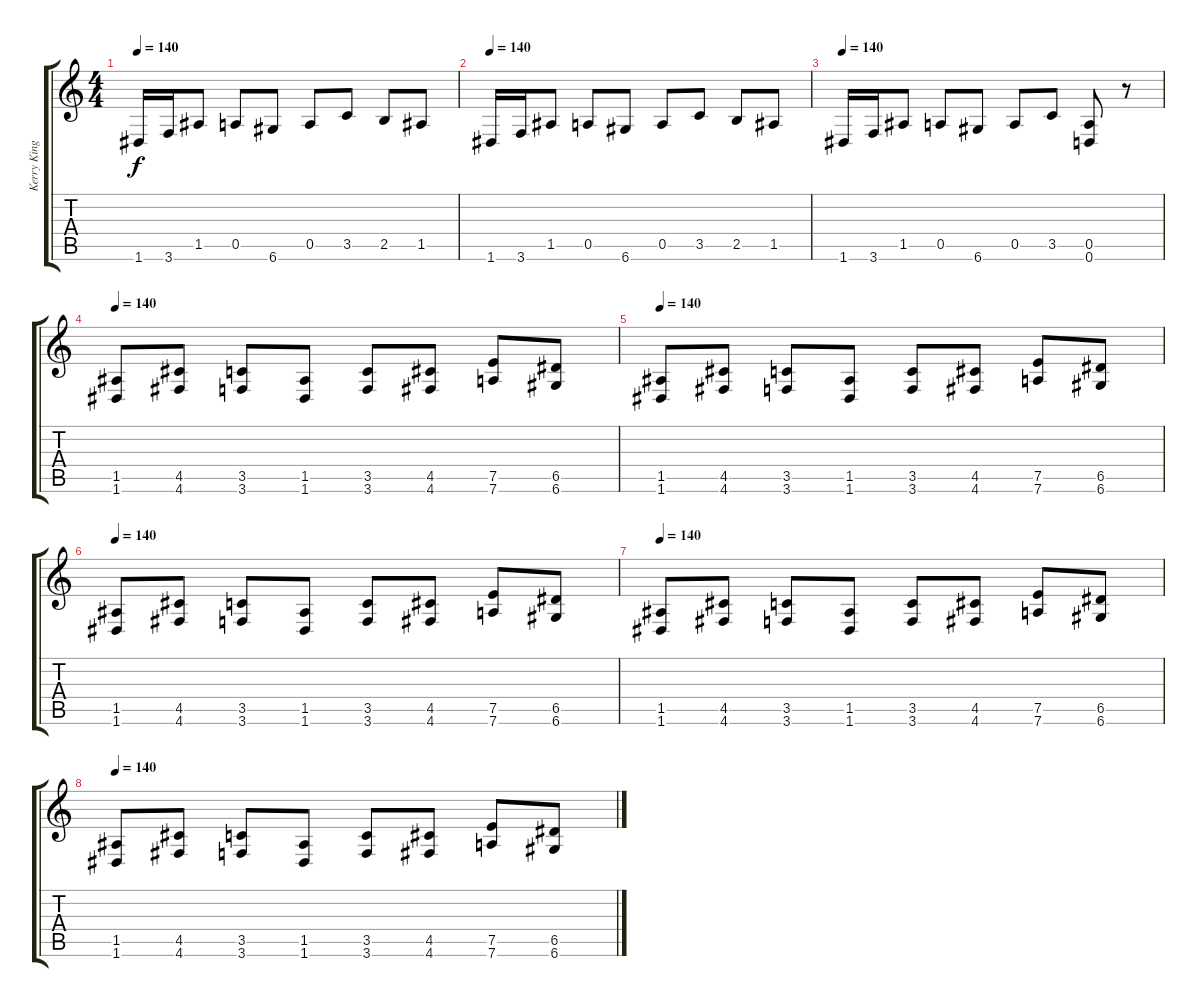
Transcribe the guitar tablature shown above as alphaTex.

\track ("Kerry King" "Kerry King") {instrument distortionguitar}
\staff {score tabs}
\tuning (E4 B3 G3 D3 A2 D2) {hide}
\ts (4 4)
\tempo 140
\clef g2
\ks c
1.6.16{dy f} 3.6.16 1.5.8 0.5.8 6.6.8 0.5.8 3.5.8 2.5.8 1.5.8 |
\tempo 140
1.6.16 3.6.16 1.5.8 0.5.8 6.6.8 0.5.8 3.5.8 2.5.8 1.5.8 |
\tempo 140
1.6.16 3.6.16 1.5.8 0.5.8 6.6.8 0.5.8 3.5.8 (0.5 0.6).8 r.8 |
\tempo 140
(1.5 1.6).8 (4.5 4.6).8 (3.5 3.6).8 (1.5 1.6).8 (3.5 3.6).8 (4.5 4.6).8 (7.5 7.6).8 (6.5 6.6).8 |
\tempo 140
(1.5 1.6).8 (4.5 4.6).8 (3.5 3.6).8 (1.5 1.6).8 (3.5 3.6).8 (4.5 4.6).8 (7.5 7.6).8 (6.5 6.6).8 |
\tempo 140
(1.5 1.6).8 (4.5 4.6).8 (3.5 3.6).8 (1.5 1.6).8 (3.5 3.6).8 (4.5 4.6).8 (7.5 7.6).8 (6.5 6.6).8 |
\tempo 140
(1.5 1.6).8 (4.5 4.6).8 (3.5 3.6).8 (1.5 1.6).8 (3.5 3.6).8 (4.5 4.6).8 (7.5 7.6).8 (6.5 6.6).8 |
\tempo 140
(1.5 1.6).8 (4.5 4.6).8 (3.5 3.6).8 (1.5 1.6).8 (3.5 3.6).8 (4.5 4.6).8 (7.5 7.6).8 (6.5 6.6).8
